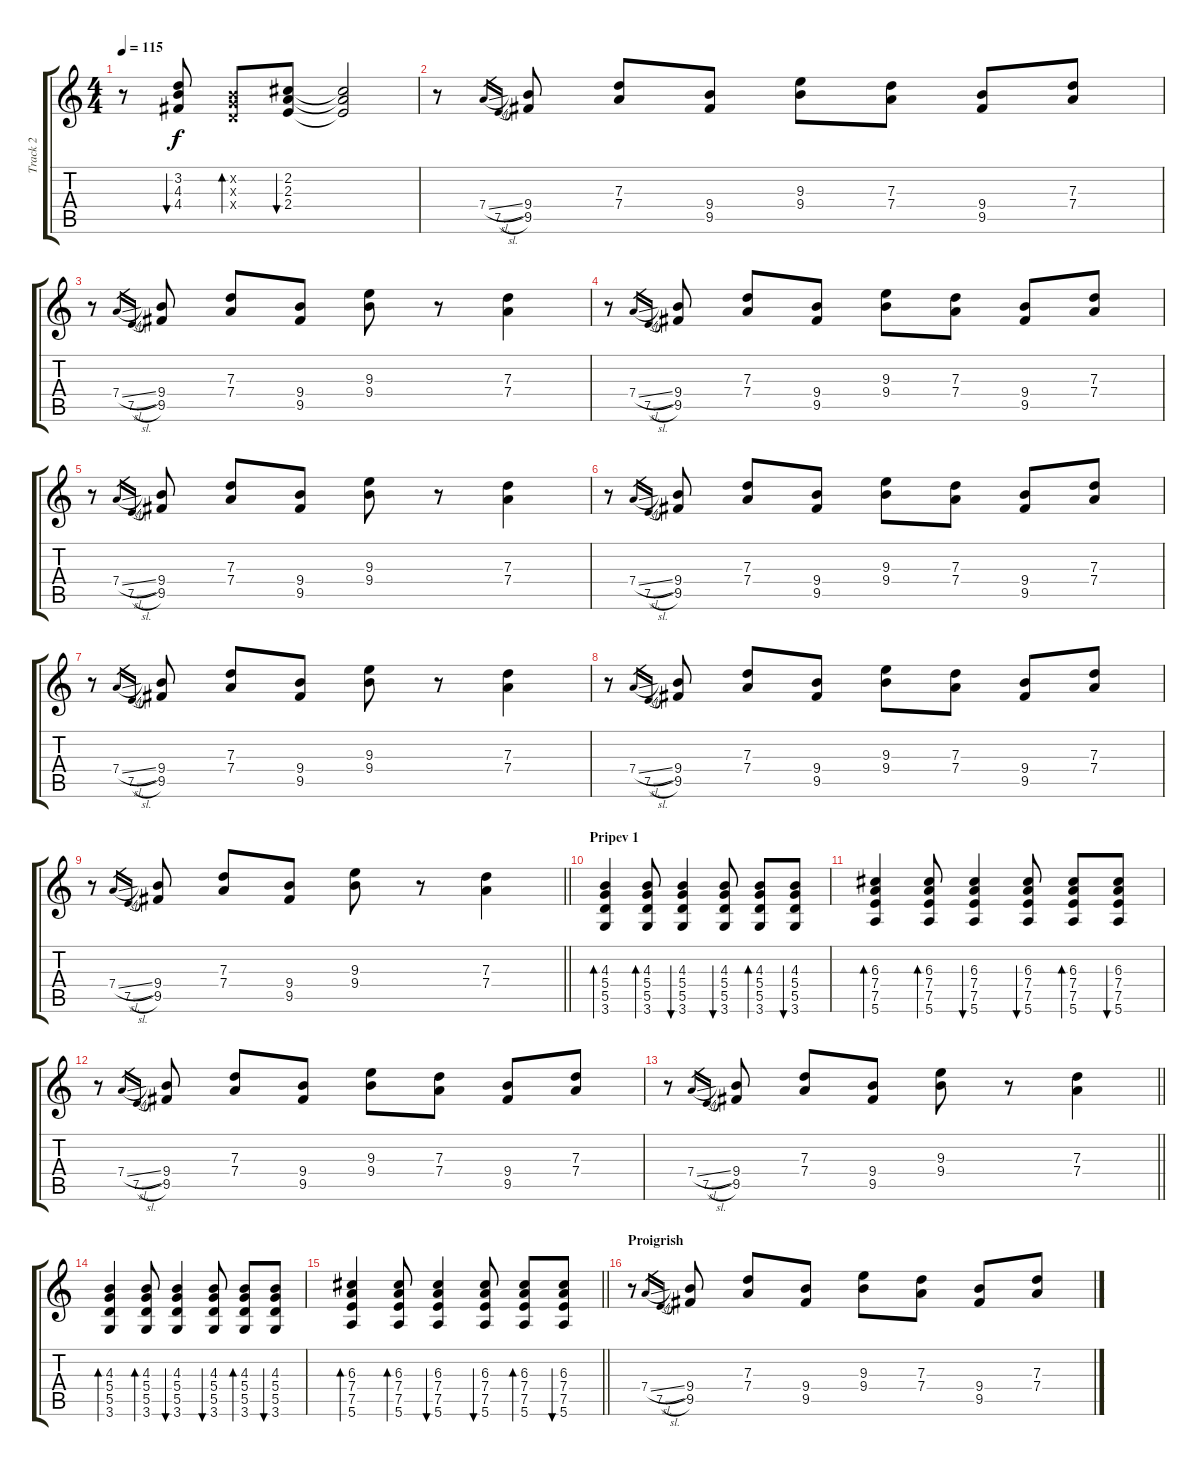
\track ("Track 2" "Track 2") {instrument acousticguitarsteel}
\staff {score tabs}
\tuning (E4 B3 G3 D3 A2 E2) {hide}
\ts (4 4)
\tempo 115
\clef g2
\ks c
r.8{dy f} (3.2 4.3 4.4).8{bu 60} (0.2{x} 0.3{x} 0.4{x}).8{bd 60} (2.2 2.3 2.4).8{bu 60} (2.2{t} 2.3{t} 2.4{t}).2 |
r.8 7.4{sl}.16{gr} 7.5{sl}.16{gr} (9.4 9.5).8 (7.3 7.4).8 (9.4 9.5).8 (9.3 9.4).8 (7.3 7.4).8 (9.4 9.5).8 (7.3 7.4).8 |
r.8 7.4{sl}.16{gr} 7.5{sl}.16{gr} (9.4 9.5).8 (7.3 7.4).8 (9.4 9.5).8 (9.3 9.4).8 r.8 (7.3 7.4).4 |
r.8 7.4{sl}.16{gr} 7.5{sl}.16{gr} (9.4 9.5).8 (7.3 7.4).8 (9.4 9.5).8 (9.3 9.4).8 (7.3 7.4).8 (9.4 9.5).8 (7.3 7.4).8 |
r.8 7.4{sl}.16{gr} 7.5{sl}.16{gr} (9.4 9.5).8 (7.3 7.4).8 (9.4 9.5).8 (9.3 9.4).8 r.8 (7.3 7.4).4 |
r.8 7.4{sl}.16{gr} 7.5{sl}.16{gr} (9.4 9.5).8 (7.3 7.4).8 (9.4 9.5).8 (9.3 9.4).8 (7.3 7.4).8 (9.4 9.5).8 (7.3 7.4).8 |
r.8 7.4{sl}.16{gr} 7.5{sl}.16{gr} (9.4 9.5).8 (7.3 7.4).8 (9.4 9.5).8 (9.3 9.4).8 r.8 (7.3 7.4).4 |
r.8 7.4{sl}.16{gr} 7.5{sl}.16{gr} (9.4 9.5).8 (7.3 7.4).8 (9.4 9.5).8 (9.3 9.4).8 (7.3 7.4).8 (9.4 9.5).8 (7.3 7.4).8 |
\barLineRight lightlight
r.8 7.4{sl}.16{gr} 7.5{sl}.16{gr} (9.4 9.5).8 (7.3 7.4).8 (9.4 9.5).8 (9.3 9.4).8 r.8 (7.3 7.4).4 |
\section ("" "Pripev 1")
(4.3 5.4 5.5 3.6).4{bd 60} (4.3 5.4 5.5 3.6).8{bd 60} (4.3 5.4 5.5 3.6).4{bu 60} (4.3 5.4 5.5 3.6).8{bu 60} (4.3 5.4 5.5 3.6).8{bd 60} (4.3 5.4 5.5 3.6).8{bu 60} |
(6.3 7.4 7.5 5.6).4{bd 60} (6.3 7.4 7.5 5.6).8{bd 60} (6.3 7.4 7.5 5.6).4{bu 60} (6.3 7.4 7.5 5.6).8{bu 60} (6.3 7.4 7.5 5.6).8{bd 60} (6.3 7.4 7.5 5.6).8{bu 60} |
r.8 7.4{sl}.16{gr} 7.5{sl}.16{gr} (9.4 9.5).8 (7.3 7.4).8 (9.4 9.5).8 (9.3 9.4).8 (7.3 7.4).8 (9.4 9.5).8 (7.3 7.4).8 |
\barLineRight lightlight
r.8 7.4{sl}.16{gr} 7.5{sl}.16{gr} (9.4 9.5).8 (7.3 7.4).8 (9.4 9.5).8 (9.3 9.4).8 r.8 (7.3 7.4).4 |
(4.3 5.4 5.5 3.6).4{bd 60} (4.3 5.4 5.5 3.6).8{bd 60} (4.3 5.4 5.5 3.6).4{bu 60} (4.3 5.4 5.5 3.6).8{bu 60} (4.3 5.4 5.5 3.6).8{bd 60} (4.3 5.4 5.5 3.6).8{bu 60} |
\barLineRight lightlight
(6.3 7.4 7.5 5.6).4{bd 60} (6.3 7.4 7.5 5.6).8{bd 60} (6.3 7.4 7.5 5.6).4{bu 60} (6.3 7.4 7.5 5.6).8{bu 60} (6.3 7.4 7.5 5.6).8{bd 60} (6.3 7.4 7.5 5.6).8{bu 60} |
\section ("" "Proigrish")
r.8 7.4{sl}.16{gr} 7.5{sl}.16{gr} (9.4 9.5).8 (7.3 7.4).8 (9.4 9.5).8 (9.3 9.4).8 (7.3 7.4).8 (9.4 9.5).8 (7.3 7.4).8
